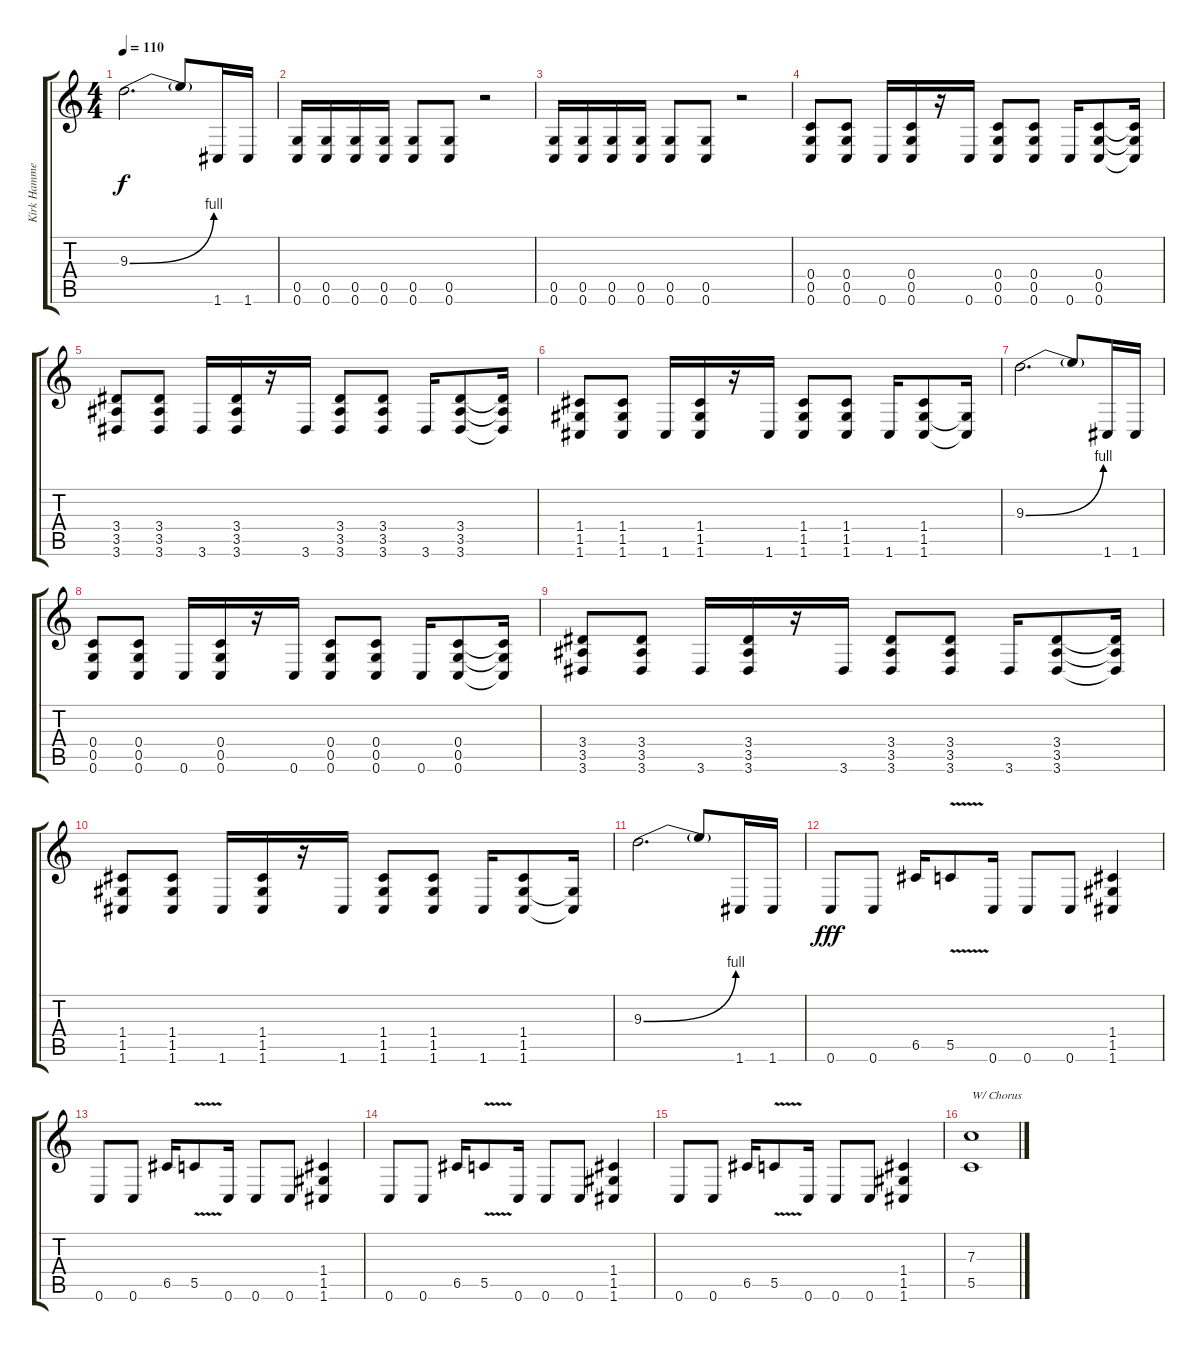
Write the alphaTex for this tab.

\track ("Kirk Hammet" "Kirk Hamme") {instrument distortionguitar}
\staff {score tabs}
\tuning (D4 A3 F3 C3 G2 C2) {hide}
\ts (4 4)
\tempo 110
\clef g2
\ks c
9.3{be (bend 0 0 60 4)}.2{d dy f} 9.3{t}.8 1.6.16 1.6.16 |
(0.5 0.6).16 (0.5 0.6).16 (0.5 0.6).16 (0.5 0.6).16 (0.5 0.6).8 (0.5 0.6).8 r.2 |
(0.5 0.6).16 (0.5 0.6).16 (0.5 0.6).16 (0.5 0.6).16 (0.5 0.6).8 (0.5 0.6).8 r.2 |
(0.4 0.5 0.6).8 (0.4 0.5 0.6).8 0.6.16 (0.4 0.5 0.6).16 r.16 0.6.16 (0.4 0.5 0.6).8 (0.4 0.5 0.6).8 0.6.16 (0.4 0.5 0.6).8 (0.4{t} 0.5{t} 0.6{t}).16 |
(3.4 3.5 3.6).8 (3.4 3.5 3.6).8 3.6.16 (3.4 3.5 3.6).16 r.16 3.6.16 (3.4 3.5 3.6).8 (3.4 3.5 3.6).8 3.6.16 (3.4 3.5 3.6).8 (3.4{t} 3.5{t} 3.6{t}).16 |
(1.4 1.5 1.6).8 (1.4 1.5 1.6).8 1.6.16 (1.4 1.5 1.6).16 r.16 1.6.16 (1.4 1.5 1.6).8 (1.4 1.5 1.6).8 1.6.16 (1.4 1.5 1.6).8 (1.5{t} 1.6{t}).16 |
9.3{be (bend 0 0 60 4)}.2{d} 9.3{t}.8 1.6.16 1.6.16 |
(0.4 0.5 0.6).8 (0.4 0.5 0.6).8 0.6.16 (0.4 0.5 0.6).16 r.16 0.6.16 (0.4 0.5 0.6).8 (0.4 0.5 0.6).8 0.6.16 (0.4 0.5 0.6).8 (0.4{t} 0.5{t} 0.6{t}).16 |
(3.4 3.5 3.6).8 (3.4 3.5 3.6).8 3.6.16 (3.4 3.5 3.6).16 r.16 3.6.16 (3.4 3.5 3.6).8 (3.4 3.5 3.6).8 3.6.16 (3.4 3.5 3.6).8 (3.4{t} 3.5{t} 3.6{t}).16 |
(1.4 1.5 1.6).8 (1.4 1.5 1.6).8 1.6.16 (1.4 1.5 1.6).16 r.16 1.6.16 (1.4 1.5 1.6).8 (1.4 1.5 1.6).8 1.6.16 (1.4 1.5 1.6).8 (1.5{t} 1.6{t}).16 |
9.3{be (bend 0 0 60 4)}.2{d} 9.3{t}.8 1.6.16 1.6.16 |
0.6.8{dy fff} 0.6.8 6.5.16 5.5{v}.8 0.6.16 0.6.8 0.6.8 (1.4 1.5 1.6).4 |
0.6.8 0.6.8 6.5.16 5.5{v}.8 0.6.16 0.6.8 0.6.8 (1.4 1.5 1.6).4 |
0.6.8 0.6.8 6.5.16 5.5{v}.8 0.6.16 0.6.8 0.6.8 (1.4 1.5 1.6).4 |
0.6.8 0.6.8 6.5.16 5.5{v}.8 0.6.16 0.6.8 0.6.8 (1.4 1.5 1.6).4 |
(7.3 5.5).1{txt "W/ Chorus" volume 13 balance 12}
